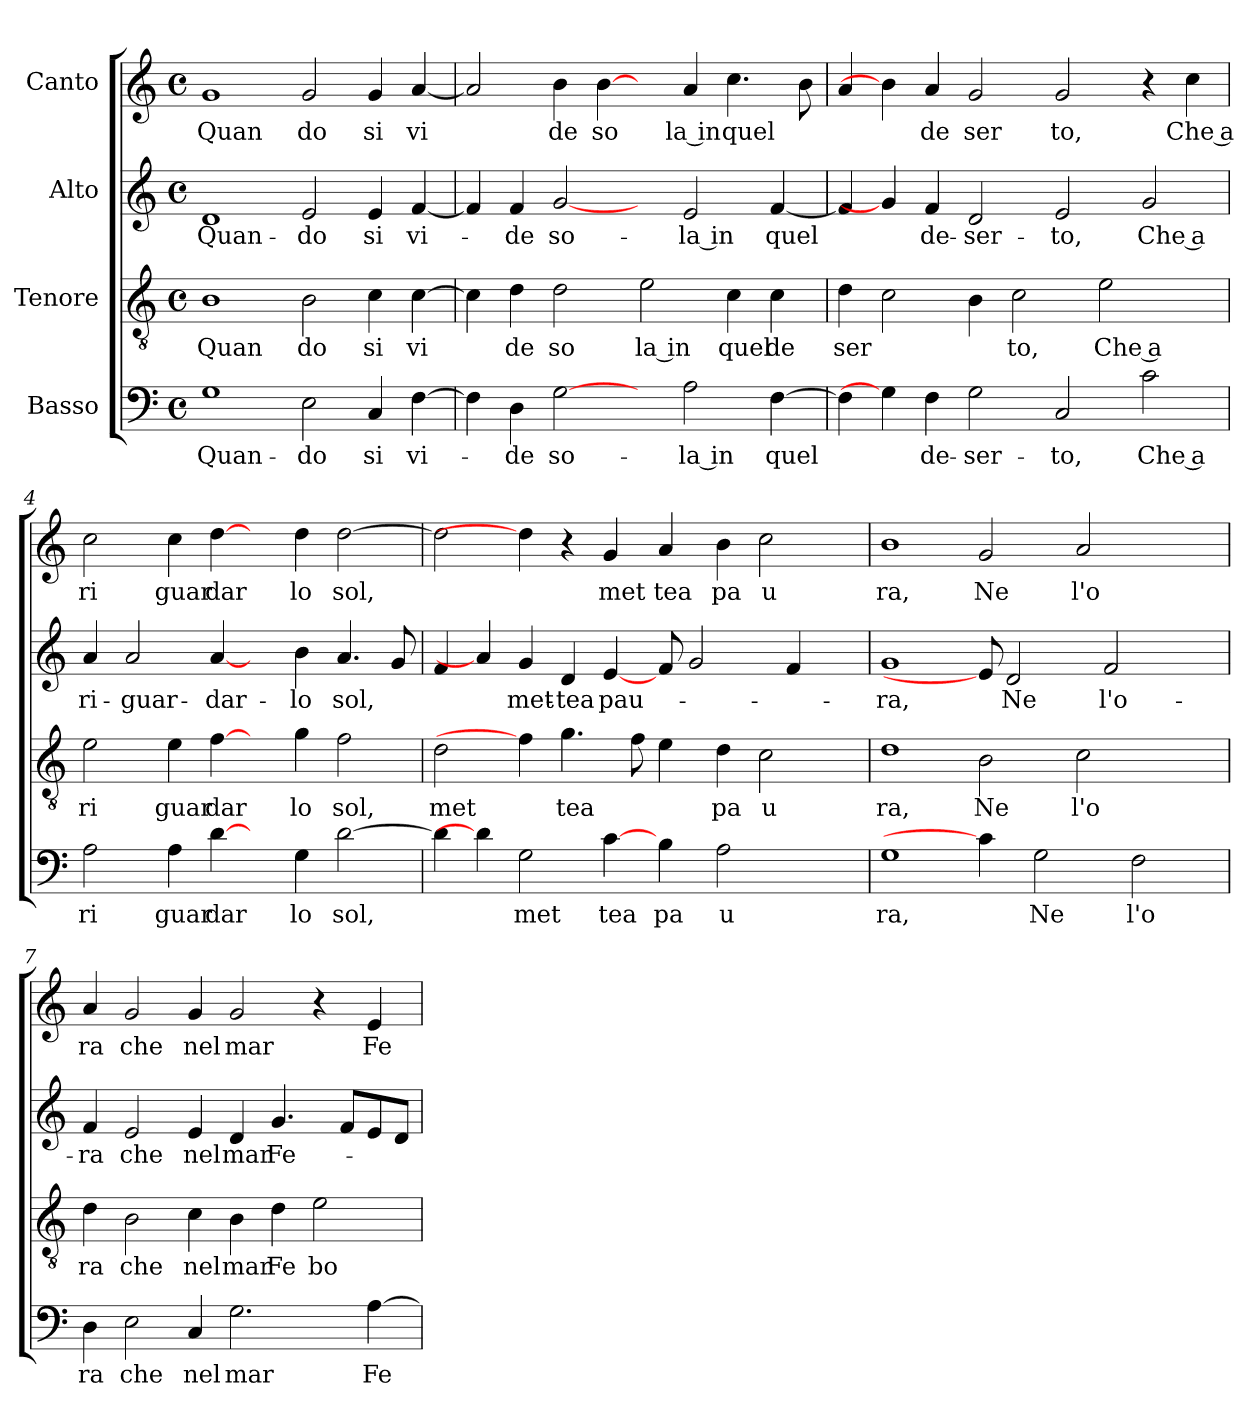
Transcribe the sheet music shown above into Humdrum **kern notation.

**kern	**text	**kern	**text	**kern	**text	**kern	**text
*part4	*part4	*part3	*part3	*part2	*part2	*part1	*part1
*staff4	*staff4	*staff3	*staff3	*staff2	*staff2	*staff1	*staff1
*I"Basso	*	*I"Tenore	*	*I"Alto	*	*I"Canto	*
!!LO:PB:g=z
*stria5	*	*stria5	*	*stria5	*	*stria5	*
*clefF4	*	*clefGv2	*	*clefG2	*	*clefG2	*
*M4/4	*	*M4/4	*	*M4/4	*	*M4/4	*
*met(c)	*	*met(c)	*	*met(c)	*	*met(c)	*
=1	=1	=1	=1	=1	=1	=1	=1
!	!LO:LY:b:cj	!	!LO:LY:b:cj	!	!LO:LY:b:cj	!	!LO:LY:b:cj
1G	Quan-	1B	Quan	1d	Quan-	1g	Quan
!	!LO:LY:b:cj	!	!LO:LY:b:cj	!	!LO:LY:b:cj	!	!LO:LY:b:cj
2E\	-do	2B\	do	2e/	-do	2g/	do
!	!LO:LY:b:cj	!	!LO:LY:b:cj	!	!LO:LY:b:cj	!	!LO:LY:b:cj
4C/	si	4c\	si	4e/	si	4g/	si
!	!LO:LY:b:cj	!	!LO:LY:b:cj	!	!LO:LY:b:cj	!	!LO:LY:b:cj
[>4F\	vi-	[>4c\	vi	[<4f/	vi-	[<4a/	vi
=2	=2	=2	=2	=2	=2	=2	=2
4F\]	.	4c\]	.	4f/]	.	2a/]	.
!	!LO:LY:b:cj	!	!LO:LY:b:cj	!	!LO:LY:b:cj	!	!
4D\	-de	4d\	de	4f/	-de	.	.
!	!LO:LY:b:cj	!	!LO:LY:b:cj	!	!LO:LY:b:cj	!	!LO:LY:b:cj
[2G\	so-	2d\	so	[2g/	so-	4b\	de
!	!	!	!	!	!	!	!LO:LY:b:cj
.	.	.	.	.	.	[4b\	so
!	!	!	!LO:LY:b:rj	!	!	!	!
4ryy	.	(<2e\	la in	4ryy	.	4ryy	.
!	!LO:LY:b:rj	!	!	!	!LO:LY:b:rj	!	!LO:LY:b:rj
2A\)	-la in	.	.	2e/	-la in	4a/	la in
!	!	!	!LO:LY:b:cj	!	!	!	!LO:LY:b
.	.	4c\	quel	.	.	4.cc\	quel
!	!LO:LY:b	!	!LO:LY:b:cj	!	!LO:LY:b	!	!
[>4F\	quel	4c\	de	[<4f/	quel	.	.
.	.	.	.	.	.	8b\	.
=3	=3	=3	=3	=3	=3	=3	=3
!	!	!	!LO:LY:b	!	!	!	!
4F\]	.	4d\	ser	4f/]	.	4a/	.
4G\]	.	2c\	.	4g/]	.	4b\]	.
!	!LO:LY:b:cj	!	!	!	!LO:LY:b:cj	!	!LO:LY:b:cj
4F\	de-	.	.	4f/	de-	4a/	de
!	!LO:LY:b:cj	!	!	!	!LO:LY:b:cj	!	!LO:LY:b:cj
2G\	-ser-	4B\	.	2d/	-ser-	2g/	ser
!	!	!	!LO:LY:b:cj	!	!	!	!
.	.	2c\	to,	.	.	.	.
!	!LO:LY:b:cj	!	!	!	!LO:LY:b:cj	!	!LO:LY:b:cj
2C/	-to,	.	.	2e/	-to,	2g/	to,
!	!	!	!LO:LY:b:cj	!	!	!	!
.	.	2e\	Che a	.	.	.	.
!	!LO:LY:b:cj	!	!	!	!LO:LY:b:cj	!	!
2c\	Che a	.	.	2g/	Che a	4r	.
!	!	!	!	!	!	!	!LO:LY:b:cj
.	.	4ryy	.	.	.	4cc\	Che a
!!LO:LB:g=z
=4	=4	=4	=4	=4	=4	=4	=4
!	!LO:LY:b:cj	!	!LO:LY:b:cj	!	!LO:LY:b:cj	!	!LO:LY:b:cj
2A\	ri	2e\	ri	4a/	ri-	2cc\	ri
!	!	!	!	!	!LO:LY:b:cj	!	!
.	.	.	.	2a/	-guar-	.	.
!	!LO:LY:b:cj	!	!LO:LY:b:cj	!	!	!	!LO:LY:b:cj
4A\	guar	4e\	guar	.	.	4cc\	guar
!	!LO:LY:b:cj	!	!LO:LY:b:cj	!	!LO:LY:b:cj	!	!LO:LY:b:cj
[4d\	dar	[4f\	dar	[4a/	-dar-	[4dd\	dar
4ryy	.	4ryy	.	4ryy	.	4ryy	.
!	!LO:LY:b:cj	!	!LO:LY:b:cj	!	!LO:LY:b:cj	!	!LO:LY:b:cj
4G\	lo	4g\	lo	4b\	-lo	4dd\	lo
!	!LO:LY:b	!	!LO:LY:b:cj	!	!LO:LY:b	!	!LO:LY:b
[>2d\	sol,	2f\	sol,	4.a/	sol,	[>2dd\	sol,
.	.	.	.	8g/	.	.	.
=5	=5	=5	=5	=5	=5	=5	=5
!	!	!	!LO:LY:b:cj	!	!	!	!
4d\]	.	2d\	met	4f/	.	2dd>\]	.
4d\]	.	.	.	4a/]	.	.	.
!	!LO:LY:b:cj	!	!	!	!LO:LY:b:cj	!	!
2G\	met	4f\]	.	4g/	met-	4dd\]	.
!	!	!	!LO:LY:b	!	!LO:LY:b:cj	!	!
.	.	4.g\	tea	4d/	-tea	4r	.
!	!LO:LY:b:cj	!	!	!	!LO:LY:b	!	!LO:LY:b:cj
[4c\	tea	.	.	[4e/	pau-	4g/	met
.	.	8f\	.	.	.	.	.
!	!LO:LY:b:cj	!	!	!	!	!	!LO:LY:b:cj
4B\	pa	4e\	.	8f/	.	4a/	tea
.	.	.	.	2g/	.	.	.
!	!LO:LY:b:cj	!	!LO:LY:b:cj	!	!	!	!LO:LY:b:cj
2A\	u	4d\	pa	.	.	4b\	pa
!	!	!	!LO:LY:b:cj	!	!	!	!LO:LY:b:cj
.	.	2c\	u	.	.	2cc\	u
.	.	.	.	4f/	.	.	.
4ryy	.	.	.	.	.	.	.
.	.	.	.	8ryy	.	.	.
=6	=6	=6	=6	=6	=6	=6	=6
!	!LO:LY:b:cj	!	!LO:LY:b:cj	!	!LO:LY:b:cj	!	!LO:LY:b:cj
1G	ra,	1d	ra,	1g	-ra,	1b	ra,
!	!	!	!LO:LY:b:cj	!	!	!	!LO:LY:b:cj
4c\]	.	2B\	Ne	8e/]	.	2g/	Ne
!	!	!	!	!	!LO:LY:b:cj	!	!
.	.	.	.	2d/	Ne	.	.
!	!LO:LY:b:cj	!	!	!	!	!	!
2G\	Ne	.	.	.	.	.	.
!	!	!	!LO:LY:b:cj	!	!	!	!LO:LY:b:cj
.	.	2c\	l'o	.	.	2a/	l'o
!	!	!	!	!	!LO:LY:b:cj	!	!
.	.	.	.	2f/	l'o-	.	.
!	!LO:LY:b:cj	!	!	!	!	!	!
2F\	l'o	.	.	.	.	.	.
.	.	4ryy	.	.	.	4ryy	.
.	.	.	.	8ryy	.	.	.
=7	=7	=7	=7	=7	=7	=7	=7
!	!LO:LY:b:cj	!	!LO:LY:b:cj	!	!LO:LY:b:cj	!	!LO:LY:b:cj
4D\	ra	4d\	ra	4f/	-ra	4a/	ra
!	!LO:LY:b:cj	!	!LO:LY:b:cj	!	!LO:LY:b:cj	!	!LO:LY:b:cj
2E\	che	2B\	che	2e/	che	2g/	che
!	!LO:LY:b:cj	!	!LO:LY:b:cj	!	!LO:LY:b:cj	!	!LO:LY:b:cj
4C/	nel	4c\	nel	4e/	nel	4g/	nel
!	!LO:LY:b:cj	!	!LO:LY:b:cj	!	!LO:LY:b:cj	!	!LO:LY:b:cj
2.G\	mar	4B\	mar	4d/	mar	2g/	mar
!	!	!	!LO:LY:b:cj	!	!LO:LY:b:cj	!	!
.	.	4d\	Fe	4.g/	Fe-	.	.
!	!	!	!LO:LY:b:cj	!	!	!	!
.	.	2e\	bo	.	.	4r	.
.	.	.	.	8f/L	.	.	.
!	!LO:LY:b:cj	!	!	!	!	!	!LO:LY:b:cj
[>4A\	Fe	.	.	8e/	.	4e/	Fe
.	.	.	.	8d/J	.	.	.
=	=	=	=	=	=	=	=
*-	*-	*-	*-	*-	*-	*-	*-
